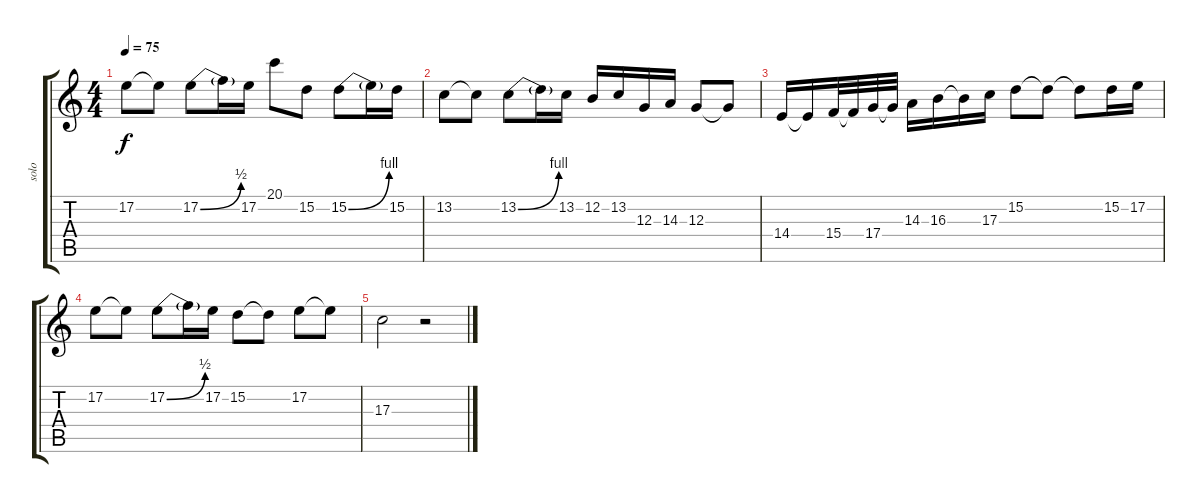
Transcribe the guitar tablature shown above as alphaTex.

\track ("solo" "solo") {instrument drawbarorgan}
\staff {score tabs}
\tuning (E4 B3 G3 D3 A2 E2) {hide}
\ts (4 4)
\tempo 75
\clef g2
\ks c
17.2.8{dy f} 17.2{t}.8 17.2{be (bend 0 0 60 2)}.8 17.2{t}.16 17.2.16 20.1.8 15.2.8 15.2{be (bend 0 0 60 4)}.8 15.2{t}.16 15.2.16 |
13.2.8 13.2{t}.8 13.2{be (bend 0 0 60 4)}.8 13.2{t}.16 13.2.16 12.2.16 13.2.16 12.3.16 14.3.16 12.3.8 12.3{t}.8 |
14.4.16 14.4{t}.16 15.4.32 15.4{t}.32 17.4.32 17.4{t}.32 14.3.16 16.3.16 16.3{t}.16 17.3.16 15.2.8 15.2{t}.8 15.2{t}.8 15.2.16 17.2.16 |
17.2.8 17.2{t}.8 17.2{be (bend 0 0 60 2)}.8 17.2{t}.16 17.2.16 15.2.8 15.2{t}.8 17.2.8 17.2{t}.8 |
17.3.2 r.2
